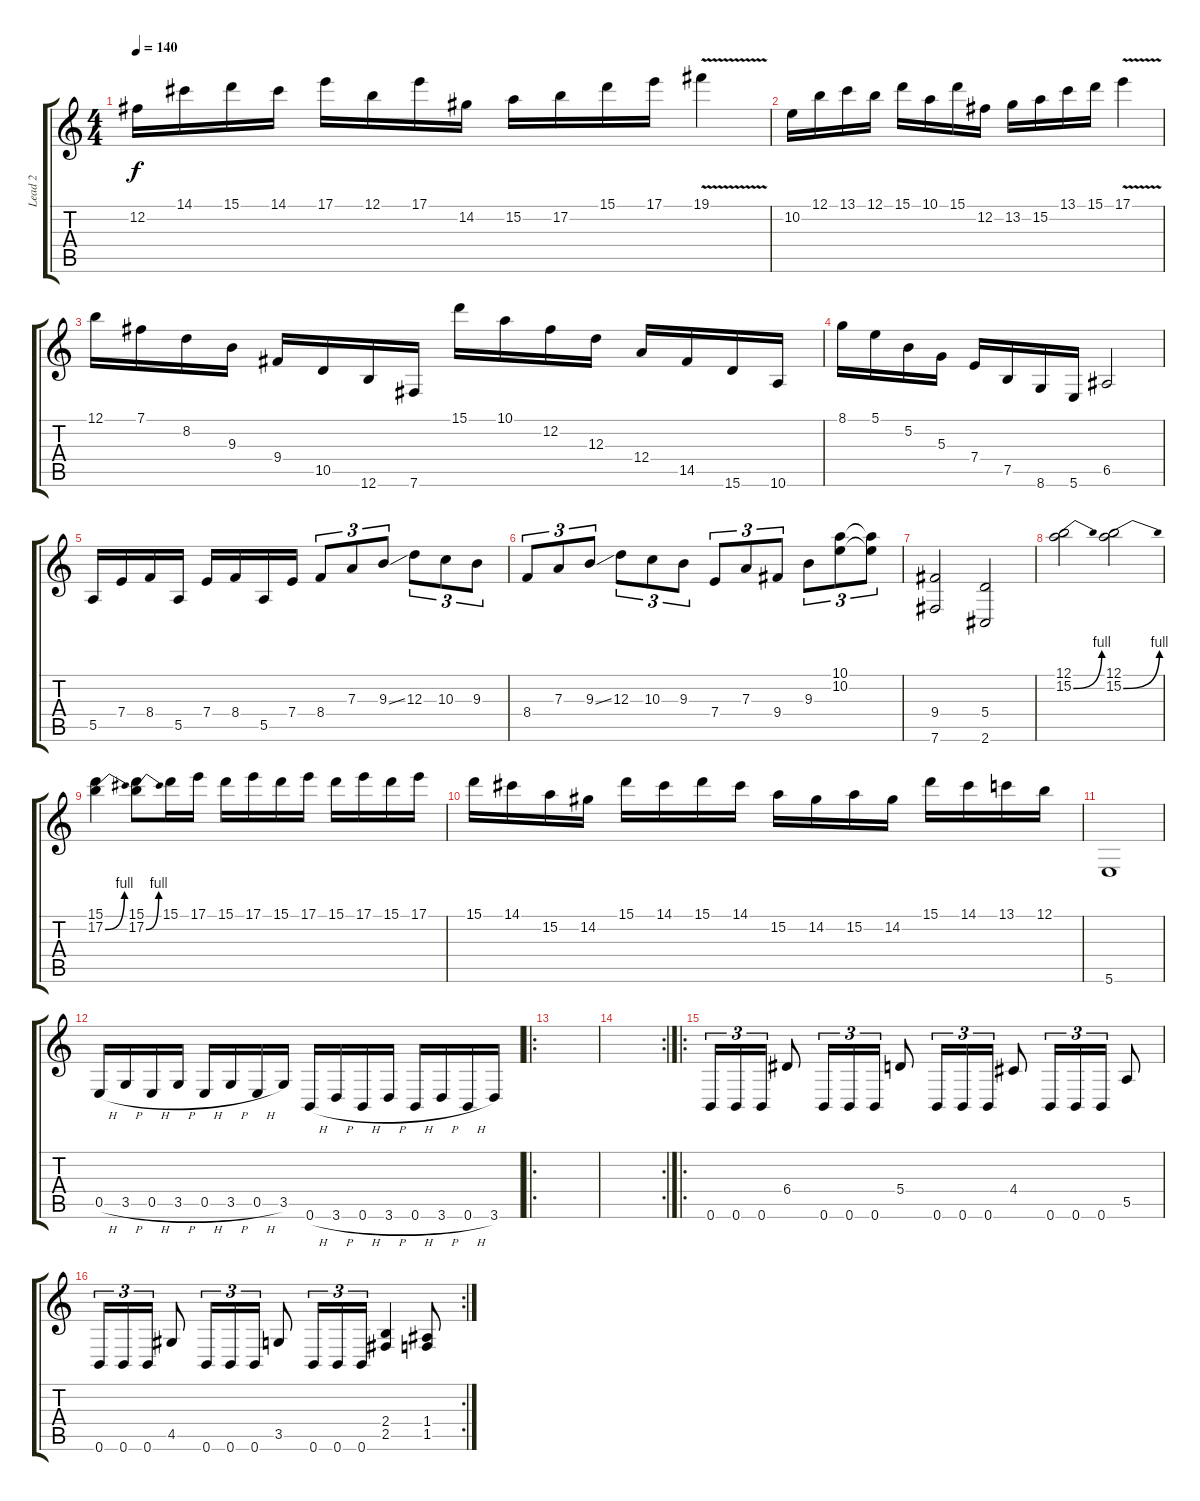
\track ("Lead 2" "Lead 2") {instrument distortionguitar}
\staff {score tabs}
\tuning (B3 Gb3 D3 A2 E2 B1) {hide}
\ts (4 4)
\tempo 140
\clef g2
\ks c
12.2.16{dy f} 14.1.16 15.1.16 14.1.16 17.1.16 12.1.16 17.1.16 14.2.16 15.2.16 17.2.16 15.1.16 17.1.16 19.1{v}.4 |
10.2.16 12.1.16 13.1.16 12.1.16 15.1.16 10.1.16 15.1.16 12.2.16 13.2.16 15.2.16 13.1.16 15.1.16 17.1{v}.4 |
12.1.16 7.1.16 8.2.16 9.3.16 9.4.16 10.5.16 12.6.16 7.6.16 15.1.16 10.1.16 12.2.16 12.3.16 12.4.16 14.5.16 15.6.16 10.6.16 |
8.1.16 5.1.16 5.2.16 5.3.16 7.4.16 7.5.16 8.6.16 5.6.16 6.5.2 |
5.5.16 7.4.16 8.4.16 5.5.16 7.4.16 8.4.16 5.5.16 7.4.16 8.4.8{tu (3 2)} 7.3.8{tu (3 2)} 9.3{ss}.8{tu (3 2)} 12.3.8{tu (3 2)} 10.3.8{tu (3 2)} 9.3.8{tu (3 2)} |
8.4.8{tu (3 2)} 7.3.8{tu (3 2)} 9.3{ss}.8{tu (3 2)} 12.3.8{tu (3 2)} 10.3.8{tu (3 2)} 9.3.8{tu (3 2)} 7.4.8{tu (3 2)} 7.3.8{tu (3 2)} 9.4.8{tu (3 2)} 9.3.8{tu (3 2)} (10.1 10.2).8{tu (3 2)} (10.1{t} 10.2{t}).8{tu (3 2)} |
(9.4 7.6).2 (5.4 2.6).2 |
(12.1 15.2{be (bend 0 0 60 4)}).2 (12.1 15.2{be (bend 0 0 60 4)}).2 |
(15.1 17.2{be (bend 0 0 60 4)}).4 (15.1 17.2{be (bend 0 0 60 4)}).8 15.1.16 17.1.16 15.1.16 17.1.16 15.1.16 17.1.16 15.1.16 17.1.16 15.1.16 17.1.16 |
15.1.16 14.1.16 15.2.16 14.2.16 15.1.16 14.1.16 15.1.16 14.1.16 15.2.16 14.2.16 15.2.16 14.2.16 15.1.16 14.1.16 13.1.16 12.1.16 |
5.6.1 |
0.5{h}.16{volume 13} 3.5{h}.16 0.5{h}.16 3.5{h}.16 0.5{h}.16 3.5{h}.16 0.5{h}.16 3.5.16 0.6{h}.16 3.6{h}.16 0.6{h}.16 3.6{h}.16 0.6{h}.16 3.6{h}.16 0.6{h}.16 3.6.16 |
\ro
|
\rc 2
|
\ro
0.6.16{tu (3 2)} 0.6.16{tu (3 2)} 0.6.16{tu (3 2)} 6.4.8 0.6.16{tu (3 2)} 0.6.16{tu (3 2)} 0.6.16{tu (3 2)} 5.4.8 0.6.16{tu (3 2)} 0.6.16{tu (3 2)} 0.6.16{tu (3 2)} 4.4.8 0.6.16{tu (3 2)} 0.6.16{tu (3 2)} 0.6.16{tu (3 2)} 5.5.8 |
\rc 2
0.6.16{tu (3 2)} 0.6.16{tu (3 2)} 0.6.16{tu (3 2)} 4.5.8 0.6.16{tu (3 2)} 0.6.16{tu (3 2)} 0.6.16{tu (3 2)} 3.5.8 0.6.16{tu (3 2)} 0.6.16{tu (3 2)} 0.6.16{tu (3 2)} (2.4 2.5).4 (1.4 1.5).8
